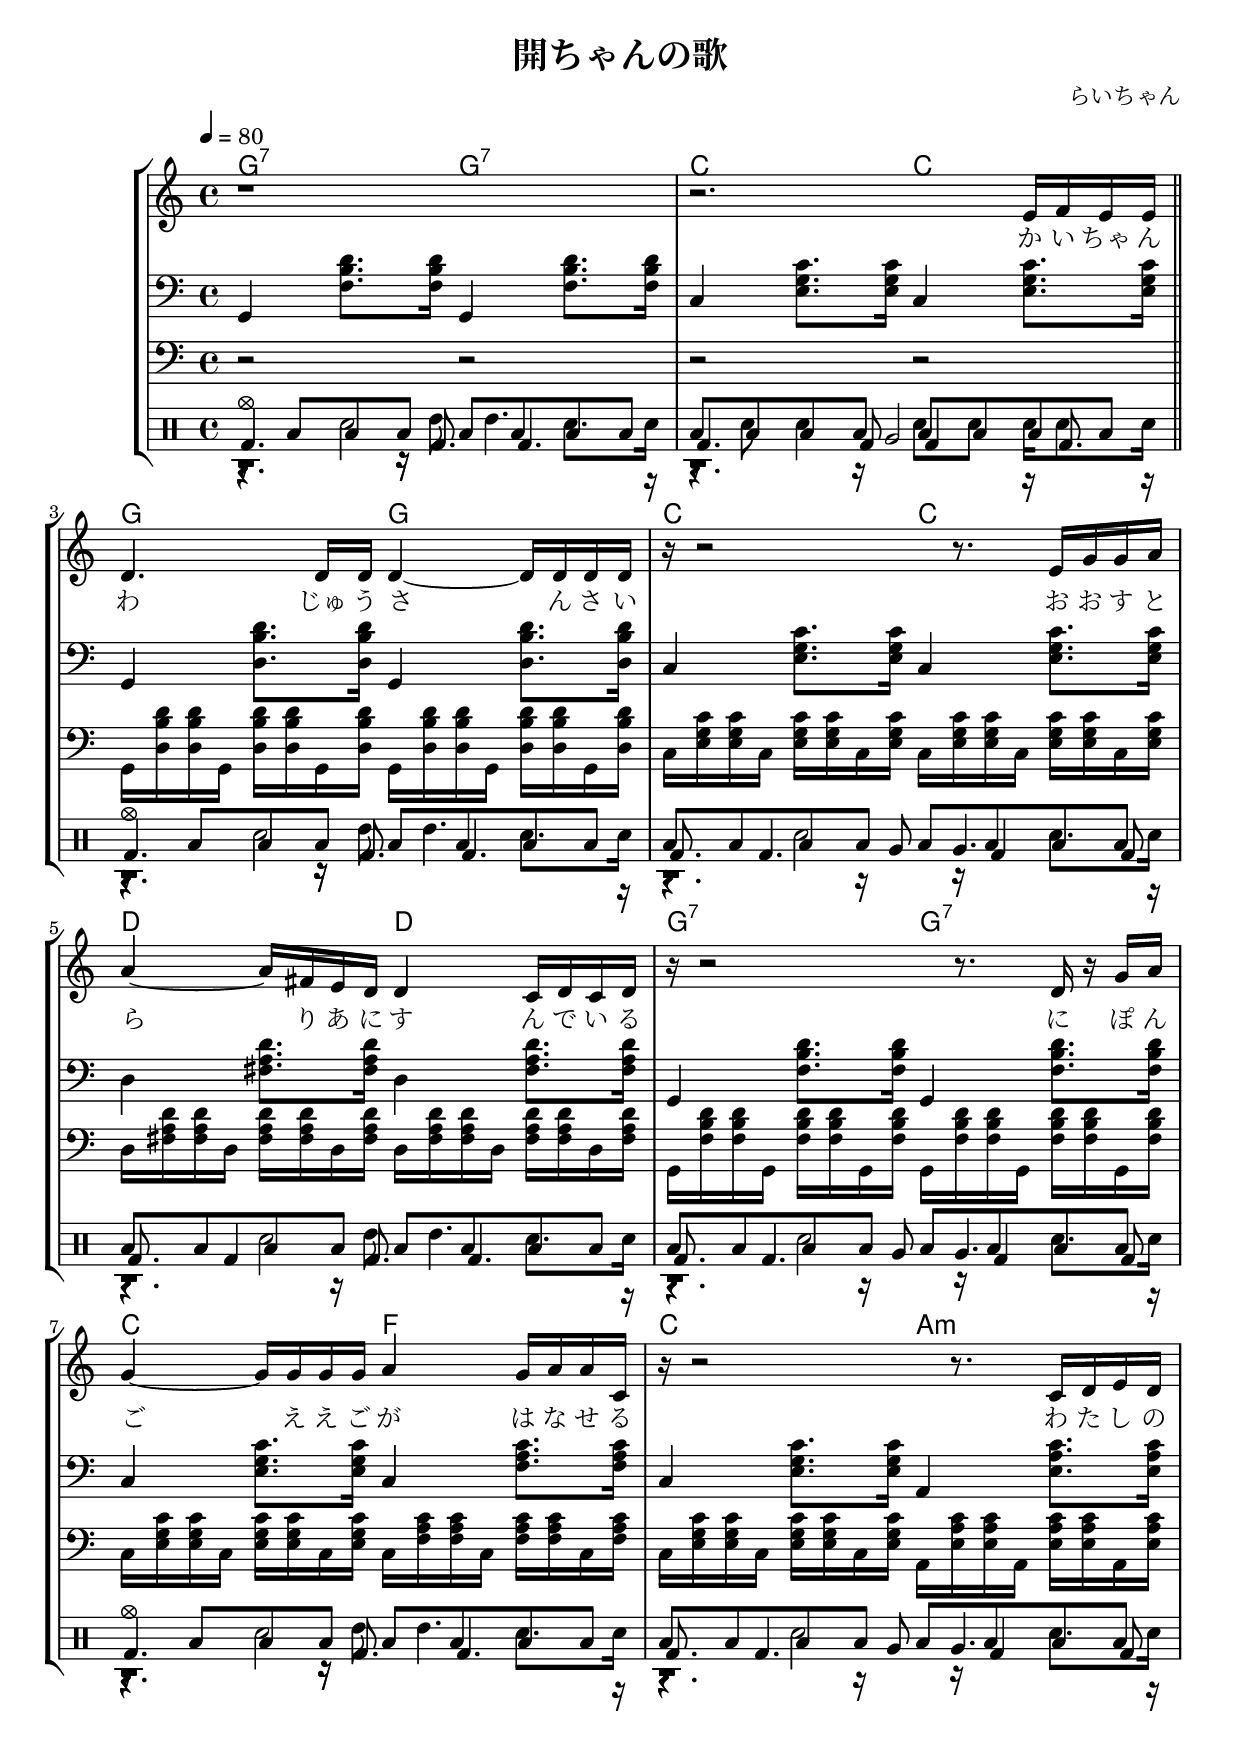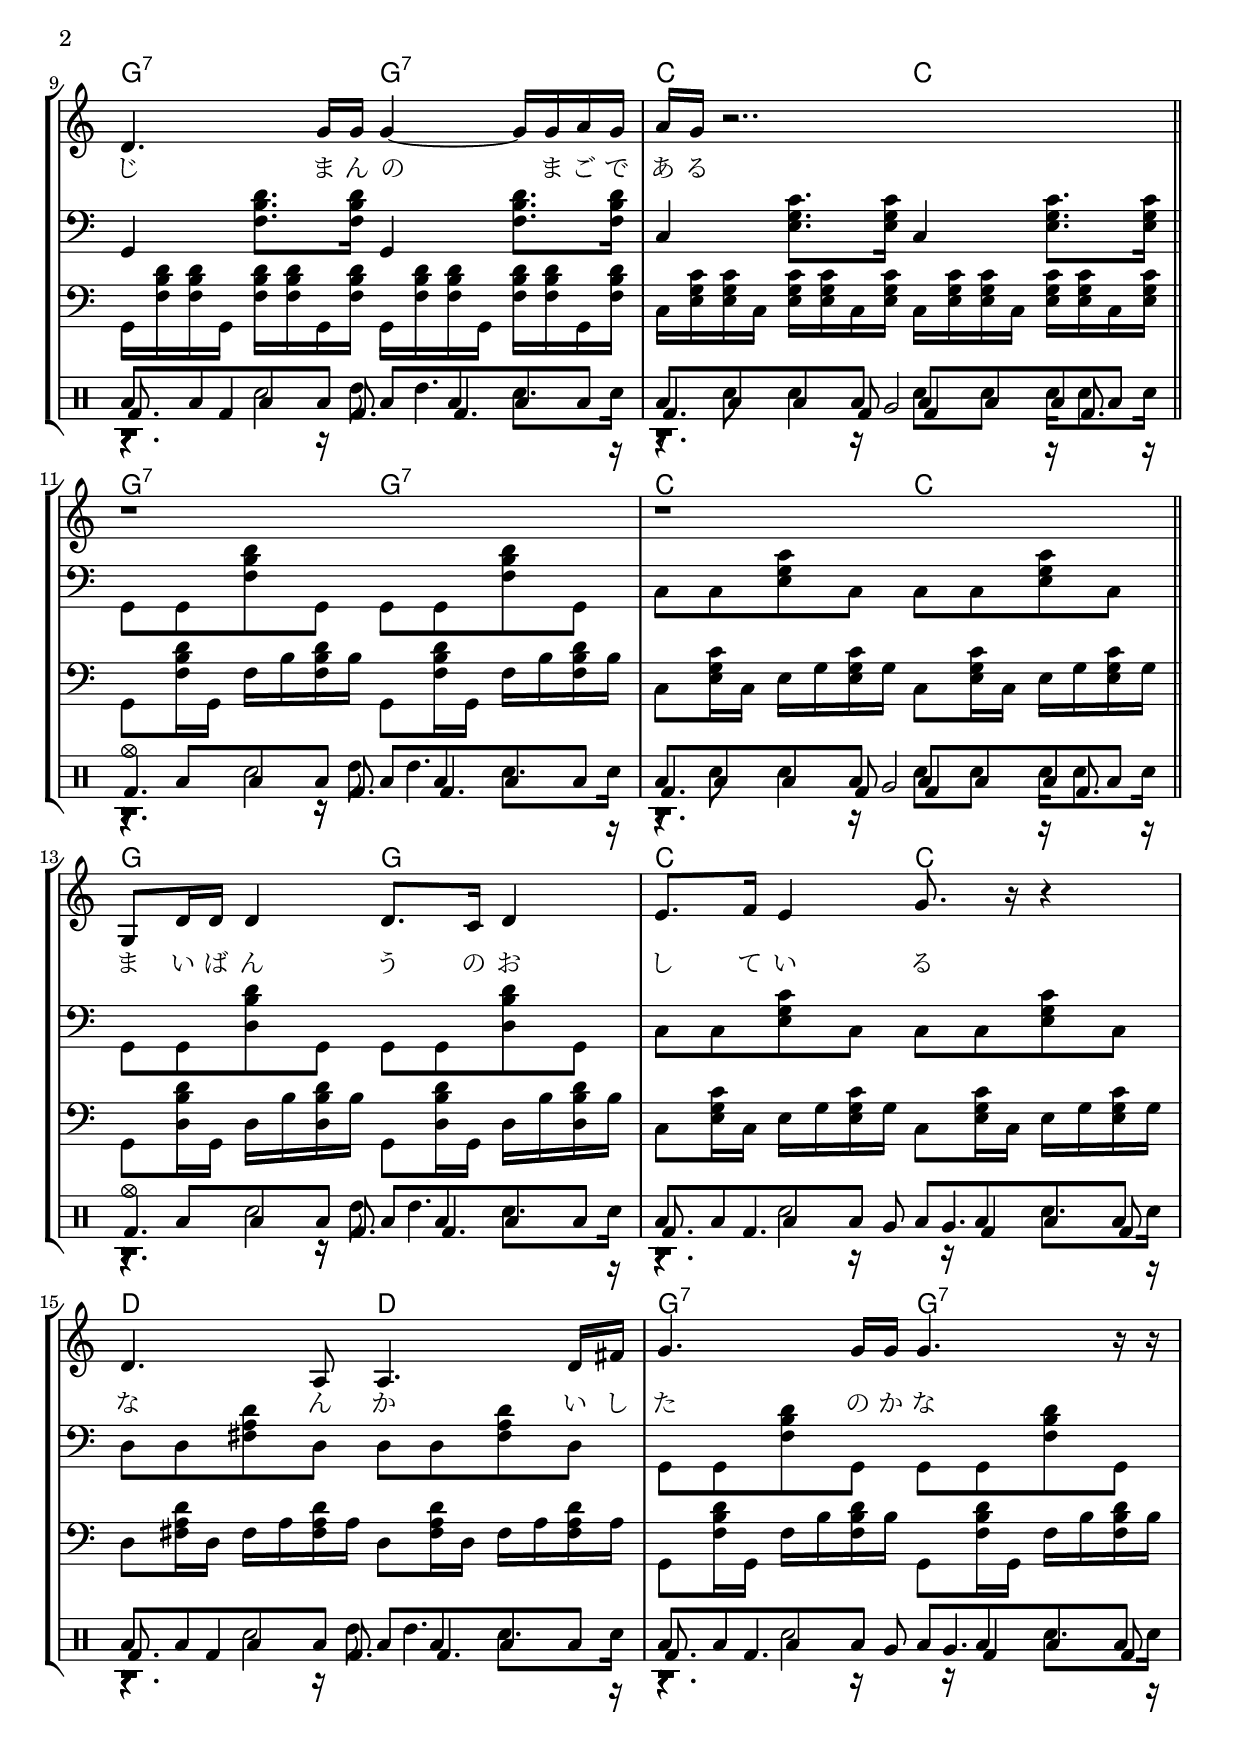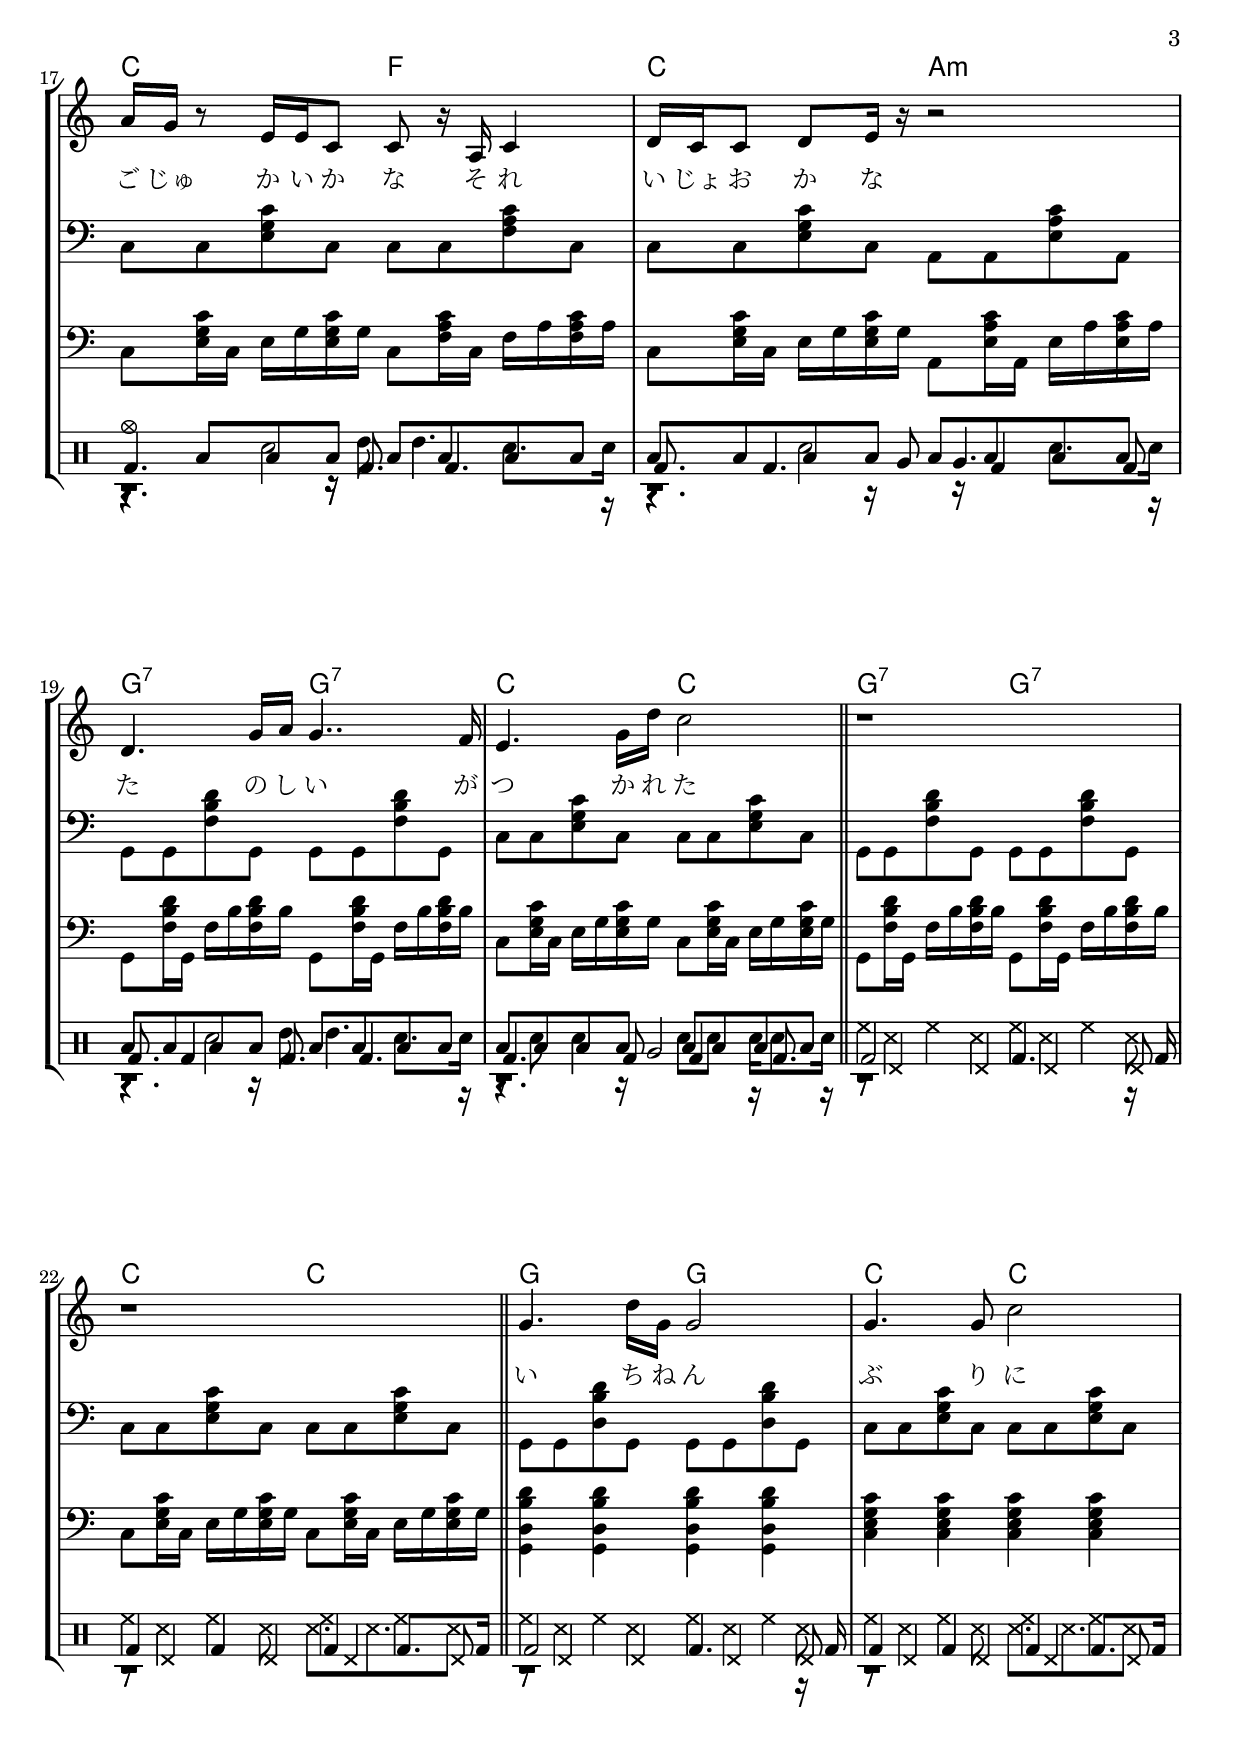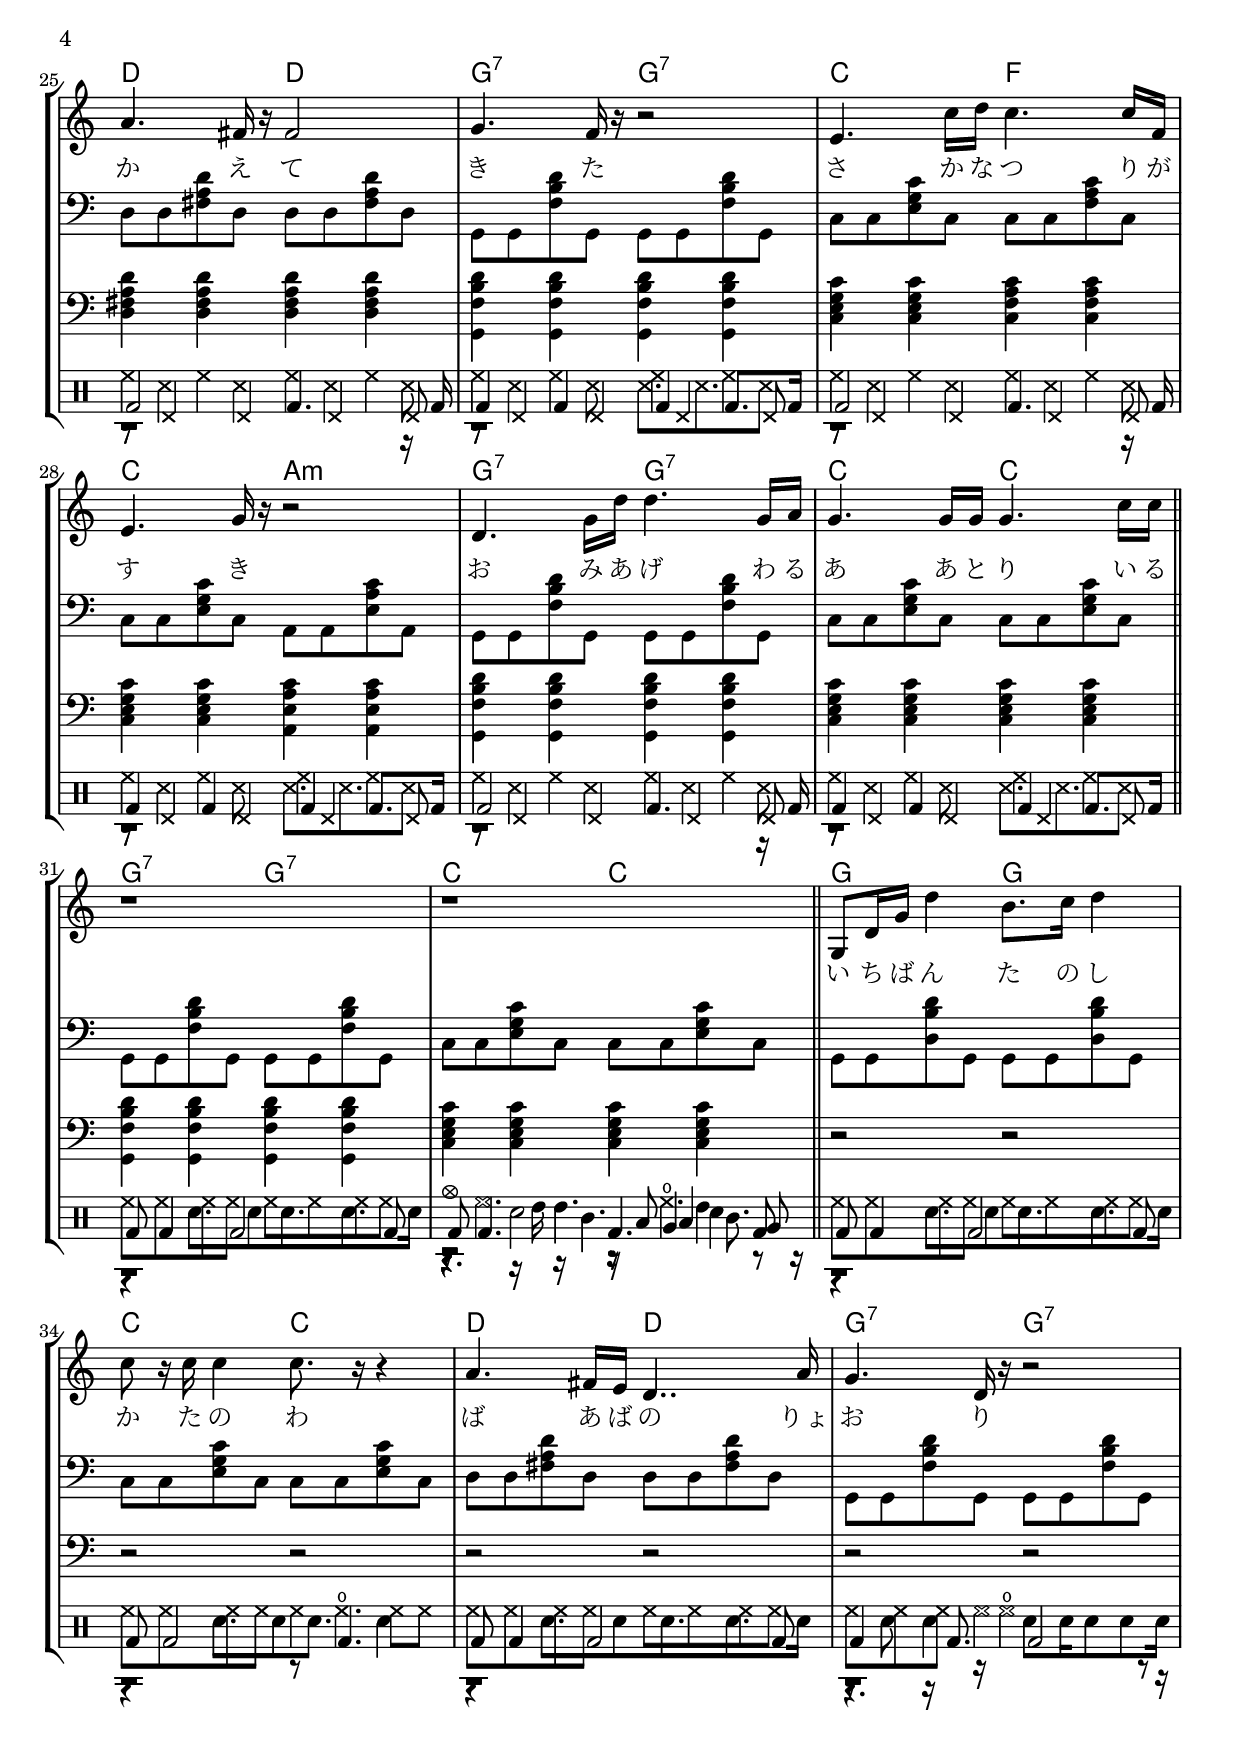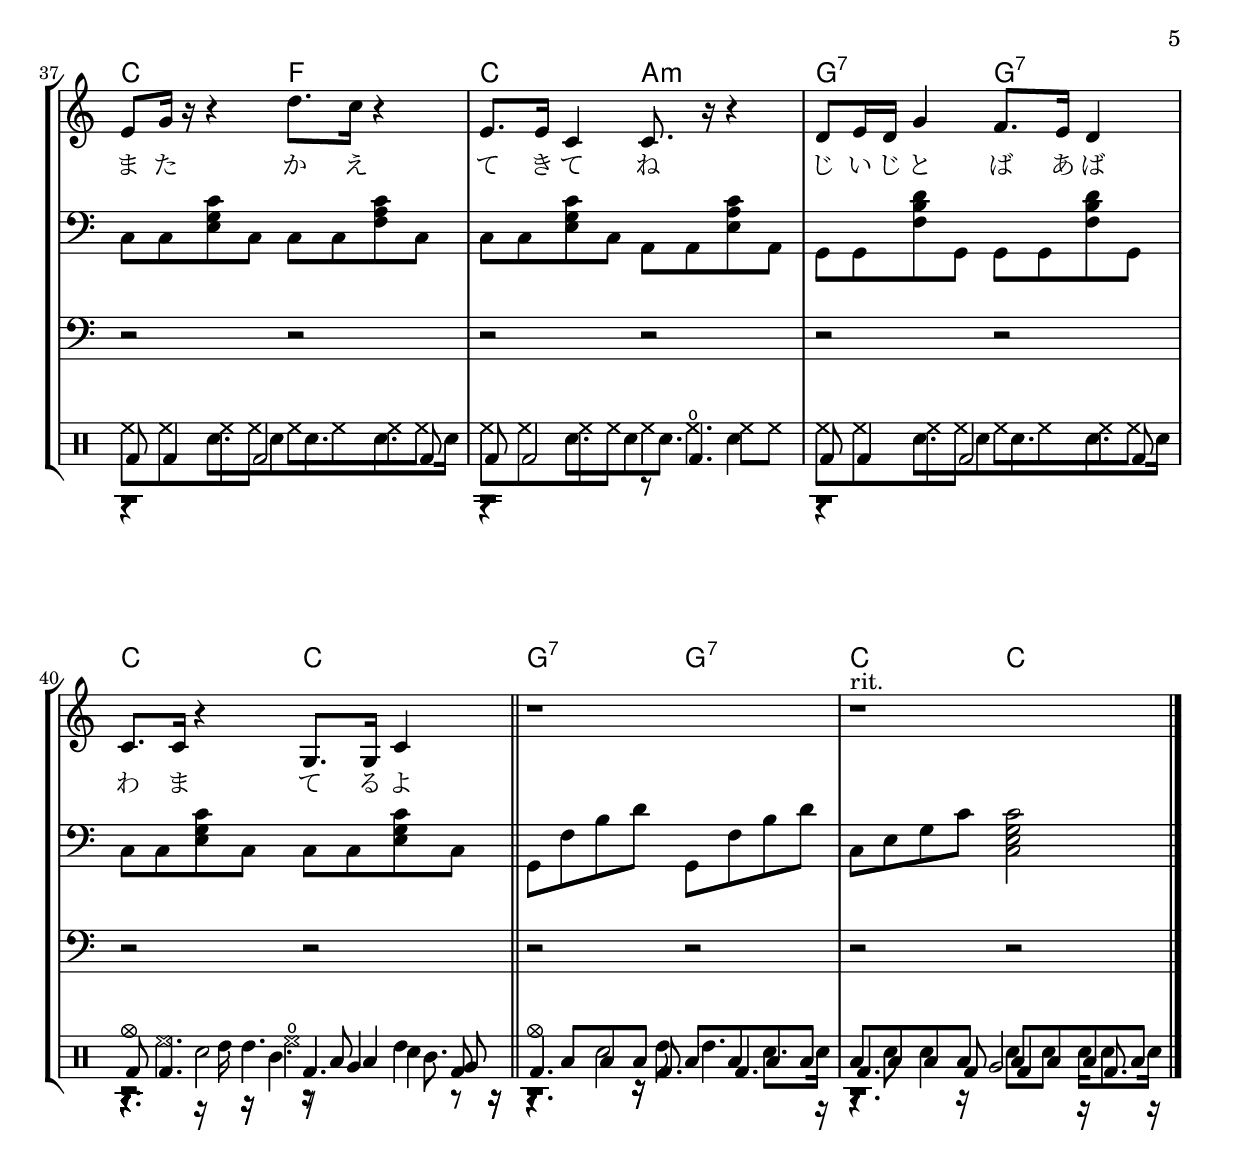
\version "2.12.1"

\header {
	title = \markup {開ちゃんの歌}
	composer = \markup \center-column {らいちゃん}
}

harmony = \chordmode {
	g2:7 g2:7 c2 c2 

	g2 g2 c2 c2 d2 d2 g2:7 g2:7 c2 f2 c2 a2:m g2:7 g2:7 c2 c2 

	g2:7 g2:7 c2 c2 

	g2 g2 c2 c2 d2 d2 g2:7 g2:7 c2 f2 c2 a2:m g2:7 g2:7 c2 c2 

	g2:7 g2:7 c2 c2 

	g2 g2 c2 c2 d2 d2 g2:7 g2:7 c2 f2 c2 a2:m g2:7 g2:7 c2 c2 

	g2:7 g2:7 c2 c2 

	g2 g2 c2 c2 d2 d2 g2:7 g2:7 c2 f2 c2 a2:m g2:7 g2:7 c2 c2 

	g2:7 g2:7 c2 c2 
}

melody = {
	\key c \major
	\tempo 4 = 80
	r1 | r2. 
	\set Staff.midiInstrument = #"mmi0.48"
	\set Staff.midiMinimumVolume = #0.7
	\set Staff.midiMaximumVolume = #0.9
	e'16  f'16  e'16  e'16 
	d'4.  d'16  d'16  d'4~d'16  d'16  d'16  d'16 
	r16  r2 r8.  e'16  g'16  g'16  a'16 
	a'4~a'16  fis'16  e'16  d'16  d'4  c'16  d'16  c'16  d'16 
	r16  r2 r8.  d'16  r16  g'16  a'16 
	g'4~g'16  g'16  g'16  g'16  a'4  g'16  a'16  a'16  c'16 
	r16  r2 r8.  c'16  d'16  e'16  d'16 
	d'4.  g'16  g'16  g'4~g'16  g'16  a'16  g'16 
	a'16  g'16  	r2.. 	r1 | r1   
	\set Staff.midiInstrument = #"mmi0.48"
	\set Staff.midiMinimumVolume = #0.7
	\set Staff.midiMaximumVolume = #0.9
	g8  d'16  d'16  d'4  d'8.  c'16  d'4 
	e'8.  f'16  e'4  g'8.  r16  r4 
	d'4.  a8  a4.  d'16  fis'16 
	g'4.  g'16  g'16  g'4.  r16  r16 
	a'16  g'16  r8  e'16  e'16  c'8  c'8  r16  a16  c'4 
	d'16  c'16  c'8  d'8  e'16  r16  r2 
	d'4.  g'16  a'16  g'4..  f'16 
	e'4.  g'16  d''16  c''2
	r1 | r1   
	\set Staff.midiInstrument = #"mmi0.48"
	\set Staff.midiMinimumVolume = #0.7
	\set Staff.midiMaximumVolume = #0.9
	g'4.  d''16  g'16  g'2 
	g'4.  g'8  c''2 
	a'4.  fis'16  r16  fis'2 
	g'4.  f'16  r16  r2 
	e'4.  c''16  d''16  c''4.  c''16  f'16 
	e'4.  g'16  r16  r2 
	d'4.  g'16  d''16  d''4.  g'16  a'16 
	g'4.  g'16  g'16  g'4.  c''16  c''16
	r1 | r1   
	\set Staff.midiInstrument = #"mmi0.48"
	\set Staff.midiMinimumVolume = #0.7
	\set Staff.midiMaximumVolume = #0.9
	g8  d'16  g'16  d''4  b'8.  c''16  d''4 
	c''8  r16  c''16  c''4  c''8.  r16  r4 
	a'4.  fis'16  e'16  d'4..  a'16 
	g'4.  d'16  r16  r2 
	e'8  g'16  r16  r4  d''8.  c''16  r4 
	e'8.  e'16  c'4  c'8.  r16  r4 
	d'8  e'16  d'16  g'4  f'8.  e'16  d'4 
	c'8.  c'16  r4  g8.  g16  c'4
	r1 | r1^"rit." \bar "|."
}

words = \lyricmode {
	
	か  い  ちゃ  ん  わ  じゅ  う  さ  ん  さ  い  お  お  す  と  ら  り  あ  に  す  ん  で  い  る  に  ぽ  ん  ご  え  え  ご  が  は  な  せ  る  わ  た  し  の  じ  ま  ん  の  ま  ご  で  あ  る  
	
	ま  い  ば  ん  う  の  お  し  て  い  る  な  ん  か  い  し  た  の  か  な  ご  じゅ  か  い  か  な  そ  れ  い  じょ  お  か  な  た  の  し  い  が  つ  か  れ  た  
	
	い  ち  ね  ん  ぶ  り  に  か  え  て  き  た  さ  か  な  つ  り  が  す  き  お  み  あ  げ  わ  る  あ  あ  と  り  い  る  
	
	い  ち  ば  ん  た  の  し  か  た  の  わ  ば  あ  ば  の  りょ  お  り  ま  た  か  え  て  き  て  ね  じ  い  じ  と  ば  あ  ば  わ  ま  て  る  よ  
	
}

tempochange = {
	\time 4/4
	\tempo 4 = 80
	r1 | r1 \bar "||"
	\tempo 4 = 80
	r1 | r1 | r1 | r1 | r1 | r1 | r1 | r1 \bar "||"
	\tempo 4 = 80
	r1 | r1 \bar "||"
	\tempo 4 = 80
	r1 | r1 | r1 | r1 | r1 | r1 | r1 | r1 \bar "||"
	\tempo 4 = 80
	r1 | r1 \bar "||"
	\tempo 4 = 80
	r1 | r1 | r1 | r1 | r1 | r1 | r1 | r1 \bar "||"
	\tempo 4 = 80
	r1 | r1 \bar "||"
	\tempo 4 = 80
	r1 | r1 | r1 | r1 | r1 | r1 | r1 | r1 \bar "||"
	\tempo 4 = 80
	r1 | \tempo 4 = 60 r2 \tempo 4 = 53 r2 \bar "|."
}

mainacc = {
	\clef bass
	\set Staff.midiInstrument = #"Acoustic Guitar (steel)"
	\set Staff.midiMinimumVolume = #0.3
	\set Staff.midiMaximumVolume = #0.6
	\time 4/4
	\key c \major
	\tempo 4 = 80
	g,4 <f b d'>8. <f b d'>16
	g,4 <f b d'>8. <f b d'>16
	c4 <e g c'>8. <e g c'>16
	c4 <e g c'>8. <e g c'>16
	\bar "||"

	\set Staff.midiInstrument = #"Acoustic Guitar (steel)"
	\set Staff.midiMinimumVolume = #0.3
	\set Staff.midiMaximumVolume = #0.6
	g,4 <d b d'>8. <d b d'>16
	g,4 <d b d'>8. <d b d'>16
	c4 <e g c'>8. <e g c'>16
	c4 <e g c'>8. <e g c'>16
	d4 <fis a d'>8. <fis a d'>16
	d4 <fis a d'>8. <fis a d'>16
	g,4 <f b d'>8. <f b d'>16
	g,4 <f b d'>8. <f b d'>16
	c4 <e g c'>8. <e g c'>16
	c4 <f a c'>8. <f a c'>16
	c4 <e g c'>8. <e g c'>16
	a,4 <e a c'>8. <e a c'>16
	g,4 <f b d'>8. <f b d'>16
	g,4 <f b d'>8. <f b d'>16
	c4 <e g c'>8. <e g c'>16
	c4 <e g c'>8. <e g c'>16
	\bar "||"

	\set Staff.midiInstrument = #"Acoustic Guitar (steel)"
	\set Staff.midiMinimumVolume = #0.3
	\set Staff.midiMaximumVolume = #0.6
	g,8 g,8 <f b d'>8 g,8
	g,8 g,8 <f b d'>8 g,8
	c8 c8 <e g c'>8 c8
	c8 c8 <e g c'>8 c8
	\bar "||"

	\set Staff.midiInstrument = #"Acoustic Guitar (steel)"
	\set Staff.midiMinimumVolume = #0.3
	\set Staff.midiMaximumVolume = #0.6
	g,8 g,8 <d b d'>8 g,8
	g,8 g,8 <d b d'>8 g,8
	c8 c8 <e g c'>8 c8
	c8 c8 <e g c'>8 c8
	d8 d8 <fis a d'>8 d8
	d8 d8 <fis a d'>8 d8
	g,8 g,8 <f b d'>8 g,8
	g,8 g,8 <f b d'>8 g,8
	c8 c8 <e g c'>8 c8
	c8 c8 <f a c'>8 c8
	c8 c8 <e g c'>8 c8
	a,8 a,8 <e a c'>8 a,8
	g,8 g,8 <f b d'>8 g,8
	g,8 g,8 <f b d'>8 g,8
	c8 c8 <e g c'>8 c8
	c8 c8 <e g c'>8 c8
	\bar "||"

	\set Staff.midiInstrument = #"Acoustic Guitar (steel)"
	\set Staff.midiMinimumVolume = #0.3
	\set Staff.midiMaximumVolume = #0.6
	g,8 g,8 <f b d'>8 g,8
	g,8 g,8 <f b d'>8 g,8
	c8 c8 <e g c'>8 c8
	c8 c8 <e g c'>8 c8
	\bar "||"

	\set Staff.midiInstrument = #"Acoustic Guitar (steel)"
	\set Staff.midiMinimumVolume = #0.3
	\set Staff.midiMaximumVolume = #0.6
	g,8 g,8 <d b d'>8 g,8
	g,8 g,8 <d b d'>8 g,8
	c8 c8 <e g c'>8 c8
	c8 c8 <e g c'>8 c8
	d8 d8 <fis a d'>8 d8
	d8 d8 <fis a d'>8 d8
	g,8 g,8 <f b d'>8 g,8
	g,8 g,8 <f b d'>8 g,8
	c8 c8 <e g c'>8 c8
	c8 c8 <f a c'>8 c8
	c8 c8 <e g c'>8 c8
	a,8 a,8 <e a c'>8 a,8
	g,8 g,8 <f b d'>8 g,8
	g,8 g,8 <f b d'>8 g,8
	c8 c8 <e g c'>8 c8
	c8 c8 <e g c'>8 c8
	\bar "||"

	\set Staff.midiInstrument = #"Acoustic Guitar (steel)"
	\set Staff.midiMinimumVolume = #0.3
	\set Staff.midiMaximumVolume = #0.6
	g,8 g,8 <f b d'>8 g,8
	g,8 g,8 <f b d'>8 g,8
	c8 c8 <e g c'>8 c8
	c8 c8 <e g c'>8 c8
	\bar "||"

	\set Staff.midiInstrument = #"Acoustic Guitar (steel)"
	\set Staff.midiMinimumVolume = #0.3
	\set Staff.midiMaximumVolume = #0.6
	g,8 g,8 <d b d'>8 g,8
	g,8 g,8 <d b d'>8 g,8
	c8 c8 <e g c'>8 c8
	c8 c8 <e g c'>8 c8
	d8 d8 <fis a d'>8 d8
	d8 d8 <fis a d'>8 d8
	g,8 g,8 <f b d'>8 g,8
	g,8 g,8 <f b d'>8 g,8
	c8 c8 <e g c'>8 c8
	c8 c8 <f a c'>8 c8
	c8 c8 <e g c'>8 c8
	a,8 a,8 <e a c'>8 a,8
	g,8 g,8 <f b d'>8 g,8
	g,8 g,8 <f b d'>8 g,8
	c8 c8 <e g c'>8 c8
	c8 c8 <e g c'>8 c8
	\bar "||"

	\set Staff.midiInstrument = #"Acoustic Guitar (steel)"
	\set Staff.midiMinimumVolume = #0.3
	\set Staff.midiMaximumVolume = #0.6
	g,8 f8 b8 d'8
	g,8 f8 b8 d'8
	c8 e8 g8 c'8
	<c e g c'>2
	\bar "|."
}

subacc = {
	\clef bass
	\set Staff.midiInstrument = #"Acoustic grand"
	\set Staff.midiMinimumVolume = #0.3
	\set Staff.midiMaximumVolume = #0.6
	\time 4/4
	\key c \major
	\tempo 4 = 80
	r2
	r2
	r2
	r2
	\bar "||"

	\set Staff.midiInstrument = #"Vibraphone"
	\set Staff.midiMinimumVolume = #0.3
	\set Staff.midiMaximumVolume = #0.6
	g,16 <d b d'>16 <d b d'>16 g,16   <d b d'>16 <d b d'>16 g,16 <d b d'>16
	g,16 <d b d'>16 <d b d'>16 g,16   <d b d'>16 <d b d'>16 g,16 <d b d'>16
	c16 <e g c'>16 <e g c'>16 c16   <e g c'>16 <e g c'>16 c16 <e g c'>16
	c16 <e g c'>16 <e g c'>16 c16   <e g c'>16 <e g c'>16 c16 <e g c'>16
	d16 <fis a d'>16 <fis a d'>16 d16   <fis a d'>16 <fis a d'>16 d16 <fis a d'>16
	d16 <fis a d'>16 <fis a d'>16 d16   <fis a d'>16 <fis a d'>16 d16 <fis a d'>16
	g,16 <f b d'>16 <f b d'>16 g,16   <f b d'>16 <f b d'>16 g,16 <f b d'>16
	g,16 <f b d'>16 <f b d'>16 g,16   <f b d'>16 <f b d'>16 g,16 <f b d'>16
	c16 <e g c'>16 <e g c'>16 c16   <e g c'>16 <e g c'>16 c16 <e g c'>16
	c16 <f a c'>16 <f a c'>16 c16   <f a c'>16 <f a c'>16 c16 <f a c'>16
	c16 <e g c'>16 <e g c'>16 c16   <e g c'>16 <e g c'>16 c16 <e g c'>16
	a,16 <e a c'>16 <e a c'>16 a,16   <e a c'>16 <e a c'>16 a,16 <e a c'>16
	g,16 <f b d'>16 <f b d'>16 g,16   <f b d'>16 <f b d'>16 g,16 <f b d'>16
	g,16 <f b d'>16 <f b d'>16 g,16   <f b d'>16 <f b d'>16 g,16 <f b d'>16
	c16 <e g c'>16 <e g c'>16 c16   <e g c'>16 <e g c'>16 c16 <e g c'>16
	c16 <e g c'>16 <e g c'>16 c16   <e g c'>16 <e g c'>16 c16 <e g c'>16
	\bar "||"

	\set Staff.midiInstrument = #"Vibraphone"
	\set Staff.midiMinimumVolume = #0.3
	\set Staff.midiMaximumVolume = #0.6
	g,8 <f b d'>16 g,16   f16 b16 <f b d'>16 b16
	g,8 <f b d'>16 g,16   f16 b16 <f b d'>16 b16
	c8 <e g c'>16 c16   e16 g16 <e g c'>16 g16
	c8 <e g c'>16 c16   e16 g16 <e g c'>16 g16
	\bar "||"

	\set Staff.midiInstrument = #"Vibraphone"
	\set Staff.midiMinimumVolume = #0.3
	\set Staff.midiMaximumVolume = #0.6
	g,8 <d b d'>16 g,16   d16 b16 <d b d'>16 b16
	g,8 <d b d'>16 g,16   d16 b16 <d b d'>16 b16
	c8 <e g c'>16 c16   e16 g16 <e g c'>16 g16
	c8 <e g c'>16 c16   e16 g16 <e g c'>16 g16
	d8 <fis a d'>16 d16   fis16 a16 <fis a d'>16 a16
	d8 <fis a d'>16 d16   fis16 a16 <fis a d'>16 a16
	g,8 <f b d'>16 g,16   f16 b16 <f b d'>16 b16
	g,8 <f b d'>16 g,16   f16 b16 <f b d'>16 b16
	c8 <e g c'>16 c16   e16 g16 <e g c'>16 g16
	c8 <f a c'>16 c16   f16 a16 <f a c'>16 a16
	c8 <e g c'>16 c16   e16 g16 <e g c'>16 g16
	a,8 <e a c'>16 a,16   e16 a16 <e a c'>16 a16
	g,8 <f b d'>16 g,16   f16 b16 <f b d'>16 b16
	g,8 <f b d'>16 g,16   f16 b16 <f b d'>16 b16
	c8 <e g c'>16 c16   e16 g16 <e g c'>16 g16
	c8 <e g c'>16 c16   e16 g16 <e g c'>16 g16
	\bar "||"

	\set Staff.midiInstrument = #"Marimba"
	\set Staff.midiMinimumVolume = #0.3
	\set Staff.midiMaximumVolume = #0.6
	g,8 <f b d'>16 g,16   f16 b16 <f b d'>16 b16
	g,8 <f b d'>16 g,16   f16 b16 <f b d'>16 b16
	c8 <e g c'>16 c16   e16 g16 <e g c'>16 g16
	c8 <e g c'>16 c16   e16 g16 <e g c'>16 g16
	\bar "||"

	\set Staff.midiInstrument = #"Marimba"
	\set Staff.midiMinimumVolume = #0.3
	\set Staff.midiMaximumVolume = #0.6
	<g, d b d'>4 <g, d b d'>4
	<g, d b d'>4 <g, d b d'>4
	<c e g c'>4 <c e g c'>4
	<c e g c'>4 <c e g c'>4
	<d fis a d'>4 <d fis a d'>4
	<d fis a d'>4 <d fis a d'>4
	<g, f b d'>4 <g, f b d'>4
	<g, f b d'>4 <g, f b d'>4
	<c e g c'>4 <c e g c'>4
	<c f a c'>4 <c f a c'>4
	<c e g c'>4 <c e g c'>4
	<a, e a c'>4 <a, e a c'>4
	<g, f b d'>4 <g, f b d'>4
	<g, f b d'>4 <g, f b d'>4
	<c e g c'>4 <c e g c'>4
	<c e g c'>4 <c e g c'>4
	\bar "||"

	\set Staff.midiInstrument = #"Marimba"
	\set Staff.midiMinimumVolume = #0.3
	\set Staff.midiMaximumVolume = #0.6
	<g, f b d'>4 <g, f b d'>4
	<g, f b d'>4 <g, f b d'>4
	<c e g c'>4 <c e g c'>4
	<c e g c'>4 <c e g c'>4
	\bar "||"

	\set Staff.midiInstrument = #"Acoustic grand"
	\set Staff.midiMinimumVolume = #0.3
	\set Staff.midiMaximumVolume = #0.6
	r2
	r2
	r2
	r2
	r2
	r2
	r2
	r2
	r2
	r2
	r2
	r2
	r2
	r2
	r2
	r2
	\bar "||"

	\set Staff.midiInstrument = #"Acoustic grand"
	\set Staff.midiMinimumVolume = #0.3
	\set Staff.midiMaximumVolume = #0.6
	r2
	r2
	r2
	r2
	\bar "|."
}

percA = {
	\drummode {
	r4 sn2 sn8. sn16  |r8 sn8 sn4 sn8 sn8 sn16 sn8 sn16  \bar "||"
	r4 sn2 sn8. sn16  |r4 sn2 sn8. sn16  |r4 sn2 sn8. sn16  |r4 sn2 sn8. sn16  |r4 sn2 sn8. sn16  |r4 sn2 sn8. sn16  |r4 sn2 sn8. sn16  |r8 sn8 sn4 sn8 sn8 sn16 sn8 sn16  \bar "||"
	r4 sn2 sn8. sn16  |r8 sn8 sn4 sn8 sn8 sn16 sn8 sn16  \bar "||"
	r4 sn2 sn8. sn16  |r4 sn2 sn8. sn16  |r4 sn2 sn8. sn16  |r4 sn2 sn8. sn16  |r4 sn2 sn8. sn16  |r4 sn2 sn8. sn16  |r4 sn2 sn8. sn16  |r8 sn8 sn4 sn8 sn8 sn16 sn8 sn16  \bar "||"
	hh4 hh4 hh4 hh4  |hh4 hh4 hh4 hh4  \bar "||"
	hh4 hh4 hh4 hh4  |hh4 hh4 hh4 hh4  |hh4 hh4 hh4 hh4  |hh4 hh4 hh4 hh4  |hh4 hh4 hh4 hh4  |hh4 hh4 hh4 hh4  |hh4 hh4 hh4 hh4  |hh4 hh4 hh4 hh4  \bar "||"
	hh8 hh8 hh8 hh8 hh8 hh8 hh8 hh8  |r8 hh2. r8  \bar "||"
	hh8 hh8 hh8 hh8 hh8 hh8 hh8 hh8  |hh8 hh8 hh8 hh8 hh4 hh8 hh8  |hh8 hh8 hh8 hh8 hh8 hh8 hh8 hh8  |hh8 hh8 hh8 hh2 r8  |hh8 hh8 hh8 hh8 hh8 hh8 hh8 hh8  |hh8 hh8 hh8 hh8 hh4 hh8 hh8  |hh8 hh8 hh8 hh8 hh8 hh8 hh8 hh8  |r8 hh2. r8  \bar "||"
	r4 sn2 sn8. sn16  |r8 sn8 sn4 sn8 sn8 sn16 sn8 sn16  \bar "|."
	}
}

percB = {
	\drummode {
	r4. r16 tommh8 tommh4. r16  |r1  \bar "||"
	r4. r16 tommh8 tommh4. r16  |r1  |r4. r16 tommh8 tommh4. r16  |r1  |r4. r16 tommh8 tommh4. r16  |r1  |r4. r16 tommh8 tommh4. r16  |r1  \bar "||"
	r4. r16 tommh8 tommh4. r16  |r1  \bar "||"
	r4. r16 tommh8 tommh4. r16  |r1  |r4. r16 tommh8 tommh4. r16  |r1  |r4. r16 tommh8 tommh4. r16  |r1  |r4. r16 tommh8 tommh4. r16  |r1  \bar "||"
	r8 ss4 ss4 ss4 ss8  |r8 ss4 ss8 ss8. ss8. ss8  \bar "||"
	r8 ss4 ss4 ss4 ss8  |r8 ss4 ss8 ss8. ss8. ss8  |r8 ss4 ss4 ss4 ss8  |r8 ss4 ss8 ss8. ss8. ss8  |r8 ss4 ss4 ss4 ss8  |r8 ss4 ss8 ss8. ss8. ss8  |r8 ss4 ss4 ss4 ss8  |r8 ss4 ss8 ss8. ss8. ss8  \bar "||"
	r4 sn8. sn8 sn8. sn8. sn16  |r4 sn2 sn4  \bar "||"
	r4 sn8. sn8 sn8. sn8. sn16  |r4 sn8. sn8 sn8. sn4  |r4 sn8. sn8 sn8. sn8. sn16  |r8 sn8 sn4 sn8 sn16 sn8 sn8 sn16  |r4 sn8. sn8 sn8. sn8. sn16  |r4 sn8. sn8 sn8. sn4  |r4 sn8. sn8 sn8. sn8. sn16  |r4 sn2 sn4  \bar "||"
	r4. r16 tommh8 tommh4. r16  |r1  \bar "|."
	}
}

percC = {
	\drummode {
	r8 toml8 toml8 toml8 toml8 toml8 toml8 toml8  |toml8 toml8 toml8 toml8 toml8 toml8 toml8 toml8  \bar "||"
	r8 toml8 toml8 toml8 toml8 toml8 toml8 toml8  |toml8 toml8 toml8 toml8 toml8 toml8 toml8 toml8  |toml8 toml8 toml8 toml8 toml8 toml8 toml8 toml8  |toml8 toml8 toml8 toml8 toml8 toml8 toml8 toml8  |r8 toml8 toml8 toml8 toml8 toml8 toml8 toml8  |toml8 toml8 toml8 toml8 toml8 toml8 toml8 toml8  |toml8 toml8 toml8 toml8 toml8 toml8 toml8 toml8  |toml8 toml8 toml8 toml8 toml8 toml8 toml8 toml8  \bar "||"
	r8 toml8 toml8 toml8 toml8 toml8 toml8 toml8  |toml8 toml8 toml8 toml8 toml8 toml8 toml8 toml8  \bar "||"
	r8 toml8 toml8 toml8 toml8 toml8 toml8 toml8  |toml8 toml8 toml8 toml8 toml8 toml8 toml8 toml8  |toml8 toml8 toml8 toml8 toml8 toml8 toml8 toml8  |toml8 toml8 toml8 toml8 toml8 toml8 toml8 toml8  |r8 toml8 toml8 toml8 toml8 toml8 toml8 toml8  |toml8 toml8 toml8 toml8 toml8 toml8 toml8 toml8  |toml8 toml8 toml8 toml8 toml8 toml8 toml8 toml8  |toml8 toml8 toml8 toml8 toml8 toml8 toml8 toml8  \bar "||"
	r8 hhp4 hhp4 hhp4 hhp8  |r8 hhp4 hhp4 hhp4 hhp8  \bar "||"
	r8 hhp4 hhp4 hhp4 hhp8  |r8 hhp4 hhp4 hhp4 hhp8  |r8 hhp4 hhp4 hhp4 hhp8  |r8 hhp4 hhp4 hhp4 hhp8  |r8 hhp4 hhp4 hhp4 hhp8  |r8 hhp4 hhp4 hhp4 hhp8  |r8 hhp4 hhp4 hhp4 hhp8  |r8 hhp4 hhp4 hhp4 hhp8  \bar "||"
	bd8 bd4 bd2 bd8  |bd8 bd4. bd4. bd8  \bar "||"
	bd8 bd4 bd2 bd8  |bd8 bd2 bd4.  |bd8 bd4 bd2 bd8  |bd4 r16 bd8. bd2  |bd8 bd4 bd2 bd8  |bd8 bd2 bd4.  |bd8 bd4 bd2 bd8  |bd8 bd4. bd4. bd8  \bar "||"
	r8 toml8 toml8 toml8 toml8 toml8 toml8 toml8  |toml8 toml8 toml8 toml8 toml8 toml8 toml8 toml8  \bar "|."
	}
}

percD = {
	\drummode {
	r1  |r4. r16 tomfh2 r16  \bar "||"
	r1  |r4. r16 tomfh8 tomfh4. r16  |r1  |r4. r16 tomfh8 tomfh4. r16  |r1  |r4. r16 tomfh8 tomfh4. r16  |r1  |r4. r16 tomfh2 r16  \bar "||"
	r1  |r4. r16 tomfh2 r16  \bar "||"
	r1  |r4. r16 tomfh8 tomfh4. r16  |r1  |r4. r16 tomfh8 tomfh4. r16  |r1  |r4. r16 tomfh8 tomfh4. r16  |r1  |r4. r16 tomfh2 r16  \bar "||"
	bd2 bd4. r16 bd16  |bd4 bd4 bd4 bd8. bd16  \bar "||"
	bd2 bd4. r16 bd16  |bd4 bd4 bd4 bd8. bd16  |bd2 bd4. r16 bd16  |bd4 bd4 bd4 bd8. bd16  |bd2 bd4. r16 bd16  |bd4 bd4 bd4 bd8. bd16  |bd2 bd4. r16 bd16  |bd4 bd4 bd4 bd8. bd16  \bar "||"
	r1  |r2 r8 hho4.  \bar "||"
	r1  |r2 r8 hho4.  |r1  |r4. r16 hho2 r16  |r1  |r2 r8 hho4.  |r1  |r4. r16 hho2 r16  \bar "||"
	r1  |r4. r16 tomfh2 r16  \bar "|."
	}
}

percE = {
	\drummode {
	bd4. r16 bd8. bd4.  |bd4. bd8 bd4 r16 bd8.  \bar "||"
	bd4. r16 bd8. bd4.  |bd8. bd4. r16 bd4 bd8  |bd8. bd4 bd8. bd4.  |bd8. bd4. r16 bd4 bd8  |bd4. r16 bd8. bd4.  |bd8. bd4. r16 bd4 bd8  |bd8. bd4 bd8. bd4.  |bd4. bd8 bd4 r16 bd8.  \bar "||"
	bd4. r16 bd8. bd4.  |bd4. bd8 bd4 r16 bd8.  \bar "||"
	bd4. r16 bd8. bd4.  |bd8. bd4. r16 bd4 bd8  |bd8. bd4 bd8. bd4.  |bd8. bd4. r16 bd4 bd8  |bd4. r16 bd8. bd4.  |bd8. bd4. r16 bd4 bd8  |bd8. bd4 bd8. bd4.  |bd4. bd8 bd4 r16 bd8.  \bar "||"
	r1 | r1 \bar "||"
	r1 | r1 | r1 | r1 | r1 | r1 | r1 | r1 \bar "||"
	r1 |cymc1  \bar "||"
	r1 |r1 |r1 |r1 |r1 |r1 |r1 |cymc1  \bar "||"
	bd4. r16 bd8. bd4.  |bd4. bd8 bd4 r16 bd8.  \bar "|."
	}
}

percF = {
	\drummode {
	cymc1  |r1 \bar "||"
	cymc1  |r1 |r1 |r1 |cymc1  |r1 |r1 |r1 \bar "||"
	cymc1  |r1 \bar "||"
	cymc1  |r1 |r1 |r1 |cymc1  |r1 |r1 |r1 \bar "||"
	r1 | r1 \bar "||"
	r1 | r1 | r1 | r1 | r1 | r1 | r1 | r1 \bar "||"
	r1 |r4 r16 tommh16 tommh4. tommh4  \bar "||"
	r1 |r1 |r1 |r1 |r1 |r1 |r1 |r4 r16 tommh16 tommh4. tommh4  \bar "||"
	cymc1  |r1 \bar "|."
	}
}

percG = {
	\drummode {
	r1 | r1 \bar "||"
	r1 | r1 | r1 | r1 | r1 | r1 | r1 | r1 \bar "||"
	r1 | r1 \bar "||"
	r1 | r1 | r1 | r1 | r1 | r1 | r1 | r1 \bar "||"
	r1 | r1 \bar "||"
	r1 | r1 | r1 | r1 | r1 | r1 | r1 | r1 \bar "||"
	r1 |r4. r16 tomml4. tomml8.  \bar "||"
	r1 |r1 |r1 |r1 |r1 |r1 |r1 |r4. r16 tomml4. tomml8.  \bar "||"
	r1 | r1 \bar "|."
	}
}

percH = {
	\drummode {
	r1 | r1 \bar "||"
	r1 | r1 | r1 | r1 | r1 | r1 | r1 | r1 \bar "||"
	r1 | r1 \bar "||"
	r1 | r1 | r1 | r1 | r1 | r1 | r1 | r1 \bar "||"
	r1 | r1 \bar "||"
	r1 | r1 | r1 | r1 | r1 | r1 | r1 | r1 \bar "||"
	r1 |r2 r16 toml8 toml4 r16  \bar "||"
	r1 |r1 |r1 |r1 |r1 |r1 |r1 |r2 r16 toml8 toml4 r16  \bar "||"
	r1 | r1 \bar "|."
	}
}

percI = {
	\drummode {
	r1 | r1 \bar "||"
	r1 | r1 | r1 | r1 | r1 | r1 | r1 | r1 \bar "||"
	r1 | r1 \bar "||"
	r1 | r1 | r1 | r1 | r1 | r1 | r1 | r1 \bar "||"
	r1 | r1 \bar "||"
	r1 | r1 | r1 | r1 | r1 | r1 | r1 | r1 \bar "||"
	r1 |r2 r8 tomfh4 tomfh8  \bar "||"
	r1 |r1 |r1 |r1 |r1 |r1 |r1 |r2 r8 tomfh4 tomfh8  \bar "||"
	r1 | r1 \bar "|."
	}
}

\score {
	<<
		\new StaffGroup <<
			\new ChordNames {\harmony}
			\new Voice = "melody" {\melody}
			\new Lyrics \lyricsto "melody" \words
			\new Staff = "mainacc" {\mainacc}
			\new Staff = "subacc" {\subacc}
			\new DrumStaff <<
				\new DrumVoice {\percA}
				\new DrumVoice {\percB}
				\new DrumVoice {\percC}
				\new DrumVoice {\percD}
				\new DrumVoice {\percE}
				\new DrumVoice {\percF}
				\new DrumVoice {\percG}
				\new DrumVoice {\percH}
				\new DrumVoice {\percI}
			>>
		>>
	>>
	\layout { }
}
